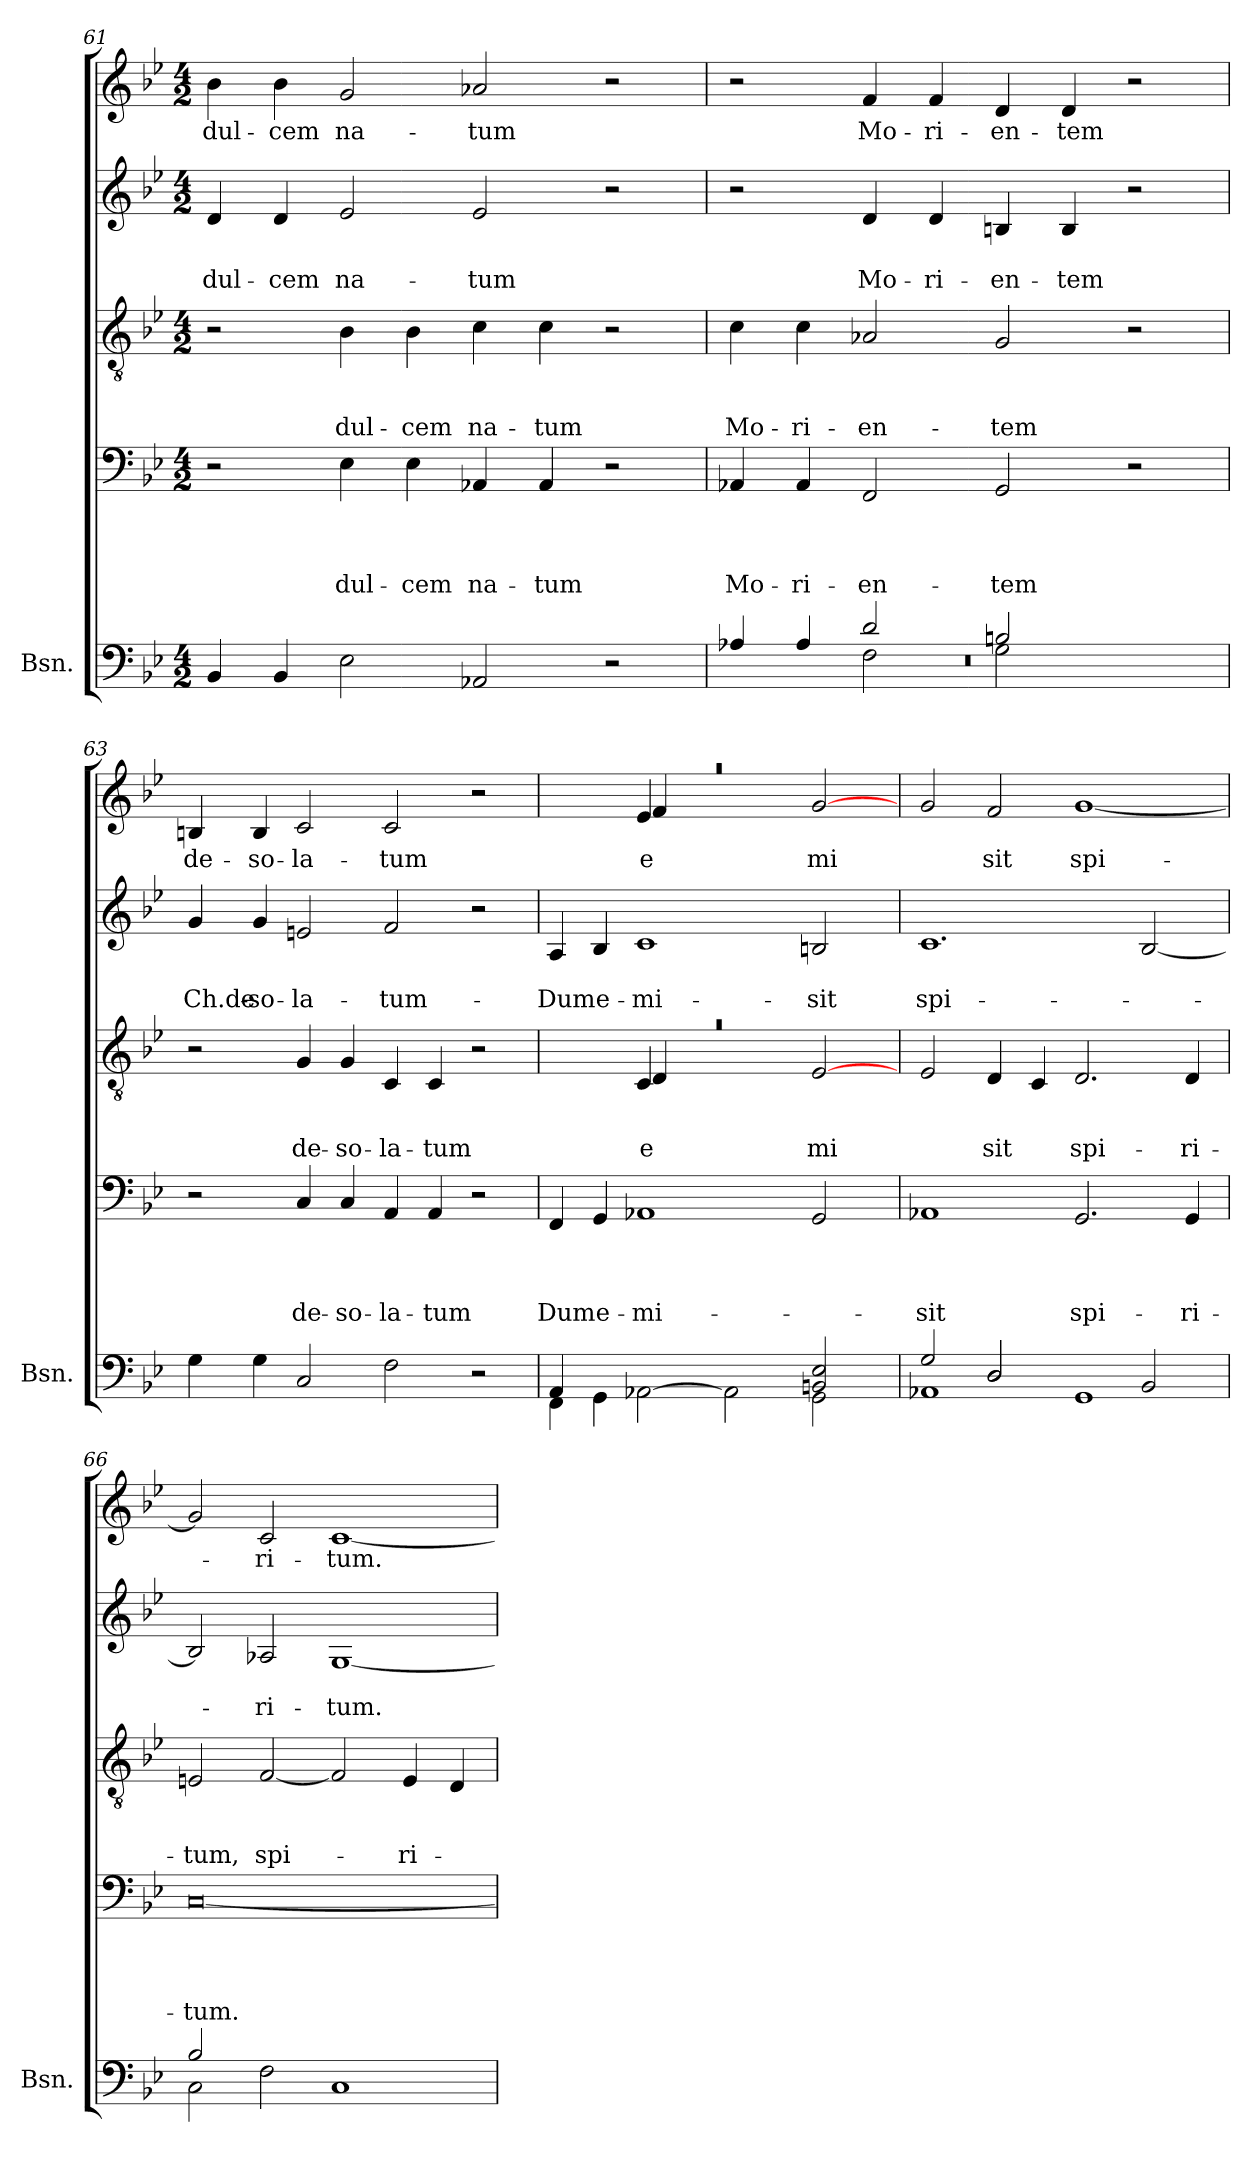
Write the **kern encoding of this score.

**kern	**kern	**text	**text	**text	**text	**kern	**text	**text	**text	**kern	**text	**text	**kern	**text
*part5	*part4	*part4	*part4	*part4	*part4	*part3	*part3	*part3	*part3	*part2	*part2	*part2	*part1	*part1
*staff5	*staff4	*staff4	*staff4	*staff4	*staff4	*staff3	*staff3	*staff3	*staff3	*staff2	*staff2	*staff2	*staff1	*staff1
*I"Bsn.	*	*	*	*	*	*	*	*	*	*	*	*	*	*
*I'Bsn.	*	*	*	*	*	*	*	*	*	*	*	*	*	*
*clefF4	*clefF4	*	*	*	*	*clefGv2	*	*	*	*clefG2	*	*	*clefG2	*
*k[b-e-]	*k[b-e-]	*	*	*	*	*k[b-e-]	*	*	*	*k[b-e-]	*	*	*k[b-e-]	*
*B-:	*B-:	*	*	*	*	*B-:	*	*	*	*B-:	*	*	*B-:	*
*M4/2	*M4/2	*	*	*	*	*M4/2	*	*	*	*M4/2	*	*	*M4/2	*
=61	=61	=61	=61	=61	=61	=61	=61	=61	=61	=61	=61	=61	=61	=61
!	!	!	!	!	!	!	!	!	!	!	!	!LO:LY:b	!	!LO:LY:b
4BB-/	2r	.	.	.	.	2r	.	.	.	4d/	.	dul-	4b-\	dul-
!	!	!	!	!	!	!	!	!	!	!	!	!LO:LY:b	!	!LO:LY:b
4BB-/	.	.	.	.	.	.	.	.	.	4d/	.	-cem	4b-\	-cem
!	!	!	!	!	!LO:LY:b	!	!	!	!LO:LY:b	!	!	!LO:LY:b	!	!LO:LY:b
2E-\	4E-\	.	.	.	dul-	4B-\	.	.	dul-	2e-/	.	na-	2g/	na-
!	!	!	!	!	!LO:LY:b	!	!	!	!LO:LY:b	!	!	!	!	!
.	4E-\	.	.	.	-cem	4B-\	.	.	-cem	.	.	.	.	.
!	!	!	!	!	!LO:LY:b	!	!	!	!LO:LY:b	!	!	!LO:LY:b	!	!LO:LY:b
2AA-X/	4AA-X/	.	.	.	na-	4c\	.	.	na-	2e-/	.	-tum	2a-X/	-tum
!	!	!	!	!	!LO:LY:b	!	!	!	!LO:LY:b	!	!	!	!	!
.	4AA-/	.	.	.	-tum	4c\	.	.	-tum	.	.	.	.	.
2r	2r	.	.	.	.	2r	.	.	.	2r	.	.	2r	.
=62	=62	=62	=62	=62	=62	=62	=62	=62	=62	=62	=62	=62	=62	=62
*^	*	*	*	*	*	*	*	*	*	*	*	*	*	*
*	*^	*	*	*	*	*	*	*	*	*	*	*	*	*	*
!	!	!LO:N:vis=1	!	!	!	!	!LO:LY:b	!	!	!	!LO:LY:b	!	!	!	!	!
4A-X/	2ryy	0r	4AA-X/	.	.	.	Mo-	4c\	.	.	Mo-	2r	.	.	2r	.
!	!	!	!	!	!	!	!LO:LY:b	!	!	!	!LO:LY:b	!	!	!	!	!
4A-/	.	.	4AA-/	.	.	.	-ri-	4c\	.	.	-ri-	.	.	.	.	.
!	!	!	!	!	!	!	!LO:LY:b	!	!	!	!LO:LY:b	!	!	!LO:LY:b	!	!LO:LY:b
2d/	2F\	.	2FF/	.	.	.	-en-	2A-X/	.	.	-en-	4d/	.	Mo-	4f/	Mo-
!	!	!	!	!	!	!	!	!	!	!	!	!	!	!LO:LY:b	!	!LO:LY:b
.	.	.	.	.	.	.	.	.	.	.	.	4d/	.	-ri-	4f/	-ri-
!	!	!	!	!	!	!	!LO:LY:b	!	!	!	!LO:LY:b	!	!	!LO:LY:b	!	!LO:LY:b
2G\	2Bn/	.	2GG/	.	.	.	-tem	2G/	.	.	-tem	4Bn/	.	-en-	4d/	-en-
!	!	!	!	!	!	!	!	!	!	!	!	!	!	!LO:LY:b	!	!LO:LY:b
.	.	.	.	.	.	.	.	.	.	.	.	4B/	.	-tem	4d/	-tem
2ryy	2ryy	.	2r	.	.	.	.	2r	.	.	.	2r	.	.	2r	.
*	*v	*v	*	*	*	*	*	*	*	*	*	*	*	*	*	*
!!LO:LB:g=z
=63	=63	=63	=63	=63	=63	=63	=63	=63	=63	=63	=63	=63	=63	=63	=63
!	!	!	!	!	!	!	!	!	!	!	!	!	!LO:LY:b:rj	!	!LO:LY:b
*v	*v	*	*	*	*	*	*	*	*	*	*	*	*	*	*
4G\	2r	.	.	.	.	2r	.	.	.	4g/	.	Ch.de-	4Bn/	de-
!	!	!	!	!	!	!	!	!	!	!	!	!LO:LY:b	!	!LO:LY:b
4G\	.	.	.	.	.	.	.	.	.	4g/	.	-so-	4B/	-so-
!	!	!	!	!	!LO:LY:b	!	!	!	!LO:LY:b	!	!	!LO:LY:b	!	!LO:LY:b
2C/	4C/	.	.	.	de-	4G/	.	.	de-	2en/	.	-la-	2c/	-la-
!	!	!	!	!	!LO:LY:b	!	!	!	!LO:LY:b	!	!	!	!	!
.	4C/	.	.	.	-so-	4G/	.	.	-so-	.	.	.	.	.
!	!	!	!	!	!LO:LY:b	!	!	!	!LO:LY:b	!	!	!LO:LY:b	!	!LO:LY:b
2F\	4AA/	.	.	.	-la-	4C/	.	.	-la-	2f/	.	-tum-	2c/	-tum
!	!	!	!	!	!LO:LY:b	!	!	!	!LO:LY:b	!	!	!	!	!
.	4AA/	.	.	.	-tum	4C/	.	.	-tum	.	.	.	.	.
2r	2r	.	.	.	.	2r	.	.	.	2r	.	.	2r	.
=64	=64	=64	=64	=64	=64	=64	=64	=64	=64	=64	=64	=64	=64	=64
*^	*	*	*	*	*	*	*	*	*	*	*	*	*	*
!	!	!	!	!	!	!LO:LY:b	!LO:N:vis=1	!	!	!	!	!	!LO:LY:b	!LO:N:vis=1	!
*	*	*	*	*	*	*	*^	*	*	*	*	*	*	*^	*
*	*	*	*	*	*	*	*	*^	*	*	*	*	*	*	*	*^	*
4AA/	4FF\	4FF/	.	.	.	Dum	0ra	2ryy	2ryy	.	.	.	4A/	.	-Dum	0raa	2ryy	2ryy	.
!	!	!	!	!	!	!LO:LY:b	!	!	!	!	!	!	!	!	!LO:LY:b	!	!	!	!
4GG\	1ryy	4GG/	.	.	.	e-	.	.	.	.	.	.	4B-/	.	e-	.	.	.	.
!	!	!	!	!	!	!LO:LY:b	!	!	!	!	!	!LO:LY:b	!	!	!	!	!	!	!
!	!	!	!	!	!	!	!	!	!	!	!	!LO:LY:b	!	!	!LO:LY:b	!	!	!	!LO:LY:b
!	!	!	!	!	!	!	!	!	!	!	!	!	!	!	!	!	!	!	!LO:LY:b
[<2AA-X\	.	1AA-X	.	.	.	-mi-	.	4C/	4D/	.	.	e-	1c	.	-mi-	.	4e-/	4f/	e-
.	.	.	.	.	.	.	.	1ryy	2.ryy	.	.	.	.	.	.	.	1ryy	2.ryy	.
2AA-\]	.	.	.	.	.	.	.	.	.	.	.	.	.	.	.	.	.	.	.
.	4ryy	.	.	.	.	.	.	.	.	.	.	.	.	.	.	.	.	.	.
!	!	!	!	!	!	!	!	!	!	!	!	!LO:LY:b	!	!	!LO:LY:b	!	!	!	!LO:LY:b
2BBn/ 2E-/	2GG\	2GG/	.	.	.	.	.	.	[<2E-/	.	.	-mi-	2Bn/	.	-sit	.	.	[<2g/	-mi-
.	.	.	.	.	.	.	.	4ryy	.	.	.	.	.	.	.	.	4ryy	.	.
*	*	*	*	*	*	*	*	*v	*v	*	*	*	*	*	*	*	*v	*v	*
=65	=65	=65	=65	=65	=65	=65	=65	=65	=65	=65	=65	=65	=65	=65	=65	=65	=65
*	*^	*	*	*	*	*	*	*	*	*	*	*	*	*	*	*	*
!	!	!	!	!	!	!	!LO:LY:b	!	!	!	!	!	!	!	!LO:LY:b	!	!	!
*	*	*	*	*	*	*	*	*v	*v	*	*	*	*	*	*	*v	*v	*
1AA-X	2G/	2ryy	1AA-X	.	.	.	-sit	2E-/	.	.	.	1.c	.	spi-	2g/	.
!	!	!	!	!	!	!	!	!	!	!	!LO:LY:b	!	!	!	!	!LO:LY:b
.	(2D/	2D/)	.	.	.	.	.	4D/	.	.	-sit	.	.	.	2f/	-sit
.	.	.	.	.	.	.	.	4C/	.	.	.	.	.	.	.	.
!	!	!	!	!	!	!	!LO:LY:b	!	!	!	!LO:LY:b	!	!	!	!	!LO:LY:b
1ryy	1GG	2ryy	2.GG/	.	.	.	spi-	2.D/	.	.	spi-	.	.	.	[<1g	spi-
.	.	2BB-/	.	.	.	.	.	.	.	.	.	[<2B-/	.	.	.	.
!	!	!	!	!	!	!	!LO:LY:b	!	!	!	!LO:LY:b	!	!	!	!	!
.	.	.	4GG/	.	.	.	-ri-	4D/	.	.	-ri-	.	.	.	.	.
*	*v	*v	*	*	*	*	*	*	*	*	*	*	*	*	*	*
=66	=66	=66	=66	=66	=66	=66	=66	=66	=66	=66	=66	=66	=66	=66	=66
!	!	!	!	!	!	!LO:LY:b	!	!	!	!LO:LY:b	!	!	!	!	!
2C\	2B-/	[<0C	.	.	.	-tum.	2En/	.	.	-tum,	2B-/]	.	.	2g/]	.
!	!	!	!	!	!	!	!	!	!	!LO:LY:b	!	!	!LO:LY:b	!	!LO:LY:b
1.ryy	2F\	.	.	.	.	.	[<2F/	.	.	spi-	2A-X/	.	-ri-	2c/	-ri-
!	!	!	!	!	!	!	!	!	!	!	!	!	!LO:LY:b	!	!LO:LY:b
.	1C	.	.	.	.	.	2F/]	.	.	.	[>1G	.	-tum.	[<1c	-tum.
!	!	!	!	!	!	!	!	!	!	!LO:LY:b	!	!	!	!	!
.	.	.	.	.	.	.	4E/	.	.	-ri-	.	.	.	.	.
.	.	.	.	.	.	.	4D/	.	.	.	.	.	.	.	.
*v	*v	*	*	*	*	*	*	*	*	*	*	*	*	*	*
=	=	=	=	=	=	=	=	=	=	=	=	=	=	=
*-	*-	*-	*-	*-	*-	*-	*-	*-	*-	*-	*-	*-	*-	*-
